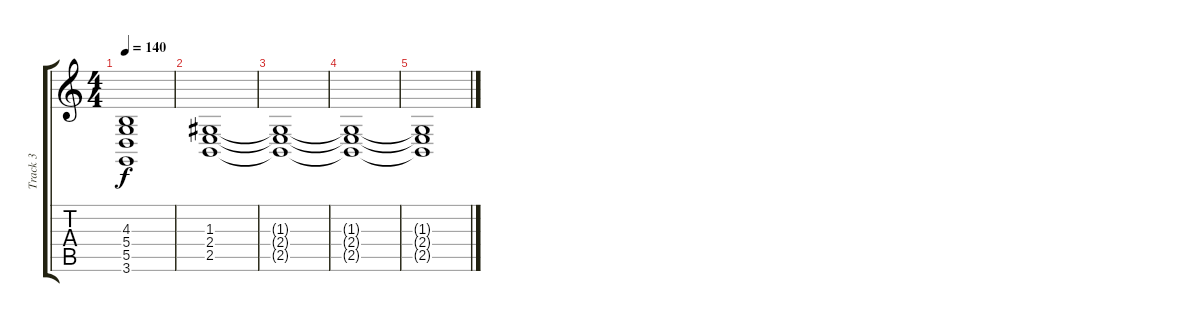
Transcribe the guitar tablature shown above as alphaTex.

\track ("Track 3" "Track 3") {instrument violin}
\staff {score tabs}
\tuning (E4 B3 G3 D3 A2 E2) {hide}
\ts (4 4)
\tempo 140
\clef g2
\ks c
(4.3{t} 5.4{t} 5.5{t} 3.6{t}).1{dy f} |
(1.3 2.4 2.5).1 |
(1.3{t} 2.4{t} 2.5{t}).1 |
(1.3{t} 2.4{t} 2.5{t}).1 |
(1.3{t} 2.4{t} 2.5{t}).1
